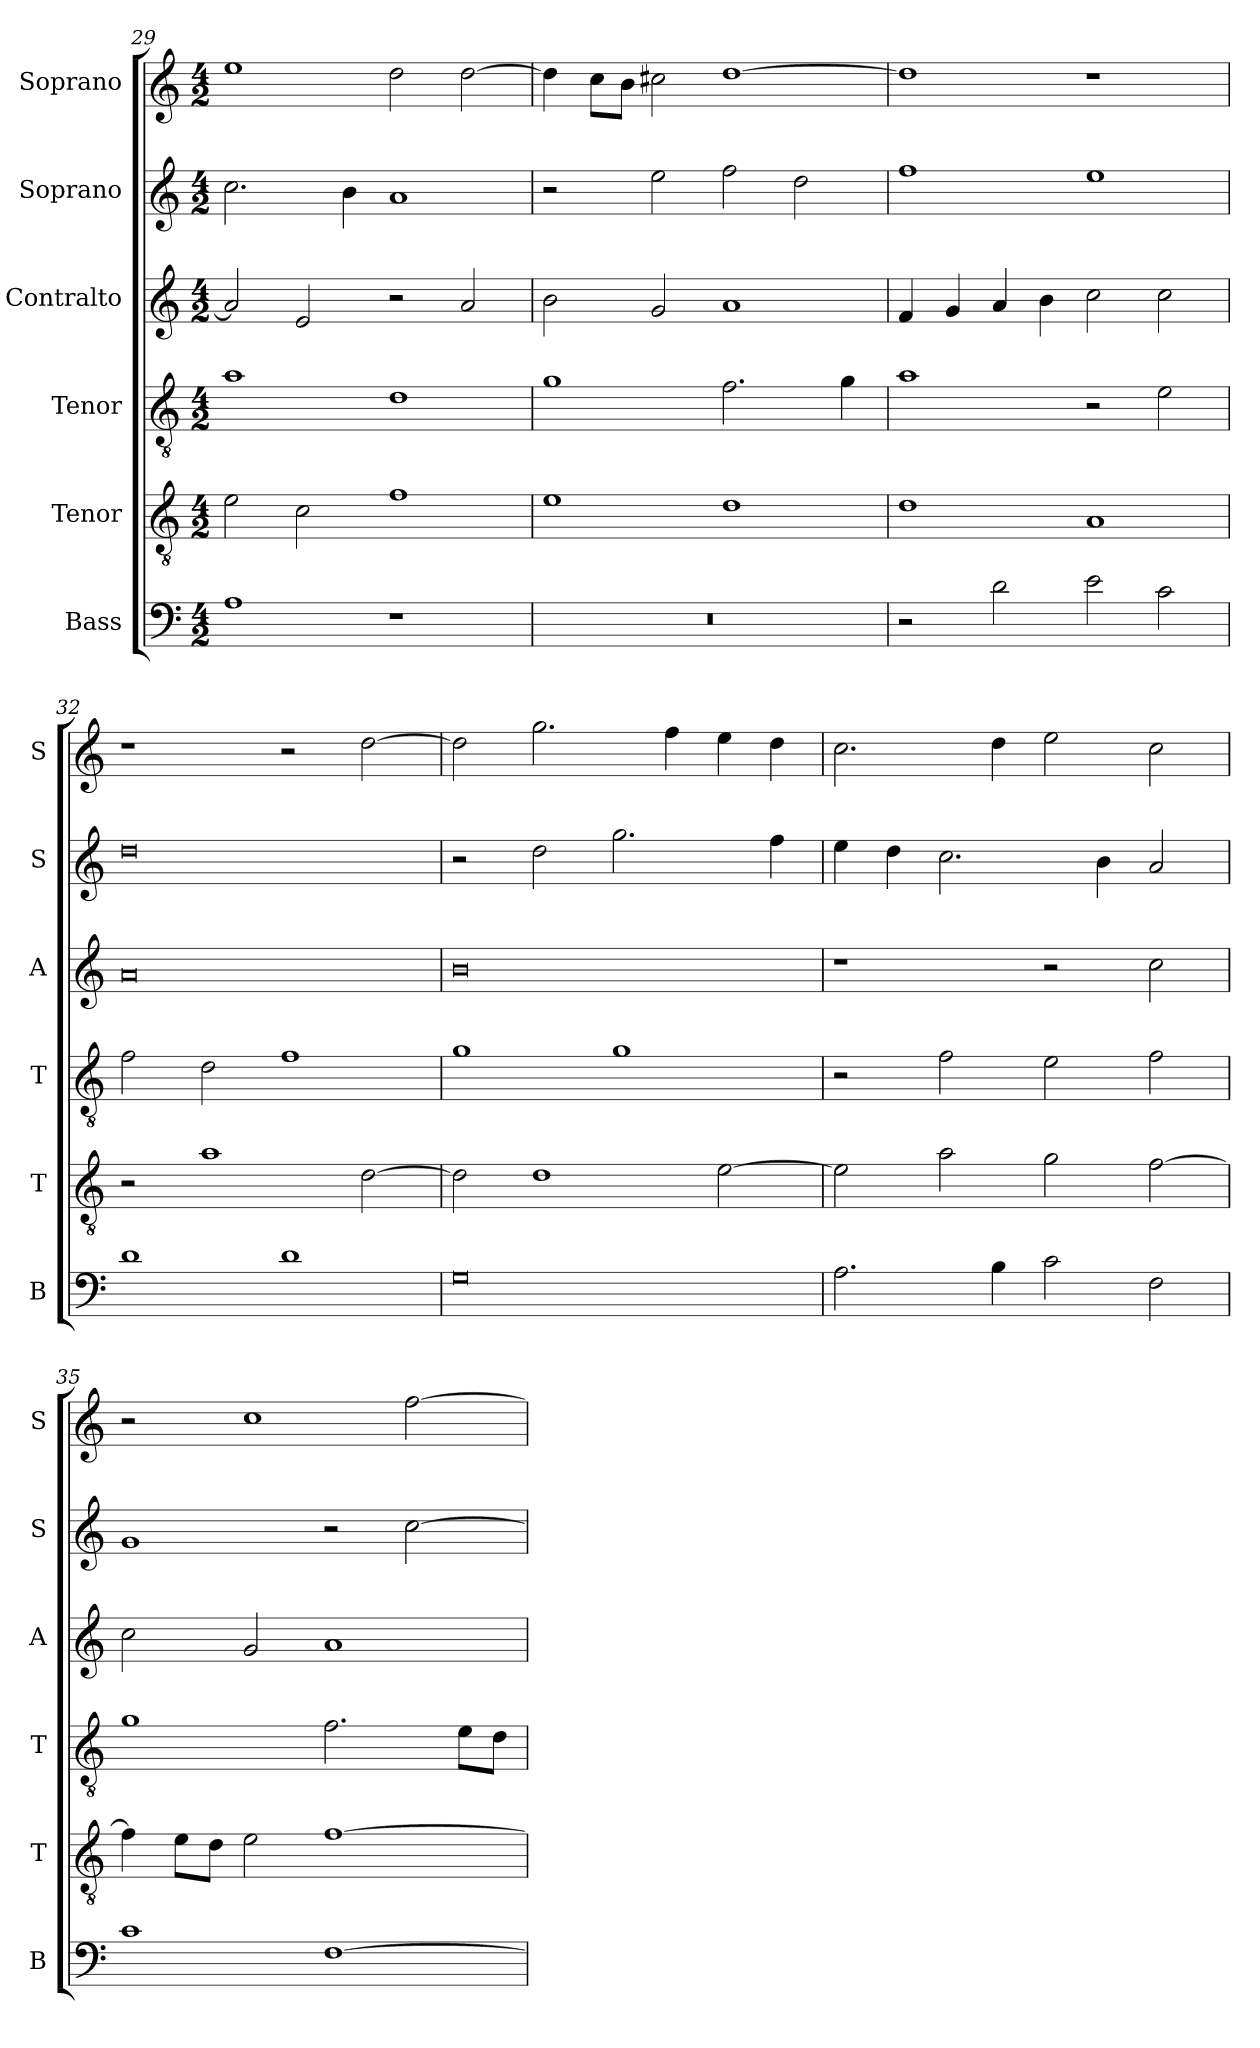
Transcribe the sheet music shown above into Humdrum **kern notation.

**kern	**kern	**kern	**kern	**kern	**kern
*part6	*part5	*part4	*part3	*part2	*part1
*staff6	*staff5	*staff4	*staff3	*staff2	*staff1
*I"Bass	*I"Tenor	*I"Tenor	*I"Contralto	*I"Soprano	*I"Soprano
*I'B	*I'T	*I'T	*I'A	*I'S	*I'S
*clefF4	*clefGv2	*clefGv2	*clefG2	*clefG2	*clefG2
*k[]	*k[]	*k[]	*k[]	*k[]	*k[]
*D:dor	*D:dor	*D:dor	*D:dor	*D:dor	*D:dor
*M4/2	*M4/2	*M4/2	*M4/2	*M4/2	*M4/2
=29	=29	=29	=29	=29	=29
1A	2e	1a	2a]	2.cc	1ee
.	2c	.	2e	.	.
.	.	.	.	4b	.
1r	1f	1d	2r	1a	2dd
.	.	.	2a	.	[2dd
=30	=30	=30	=30	=30	=30
0r	1e	1g	2b	2r	4dd]
.	.	.	.	.	8cc\L
.	.	.	.	.	8b\J
.	.	.	2g	2ee	2cc#X
.	1d	2.f	1a	2ff	[1dd
.	.	.	.	2dd	.
.	.	4g	.	.	.
=31	=31	=31	=31	=31	=31
2r	1d	1a	4f	1ff	1dd]
.	.	.	4g	.	.
2d	.	.	4a	.	.
.	.	.	4b	.	.
2e	1A	2r	2cc	1ee	1r
2c	.	2e	2cc	.	.
=32	=32	=32	=32	=32	=32
1d	2r	2f	0a	0dd	1r
.	1a	2d	.	.	.
1d	.	1f	.	.	2r
.	[2d	.	.	.	[2dd
=33	=33	=33	=33	=33	=33
0G	2d]	1g	0b	2r	2dd]
.	1d	.	.	2dd	2.gg
.	.	1g	.	2.gg	.
.	.	.	.	.	4ff
.	[2e	.	.	.	4ee
.	.	.	.	4ff	4dd
=34	=34	=34	=34	=34	=34
2.A	2e]	2r	1r	4ee	2.cc
.	.	.	.	4dd	.
.	2a	2f	.	2.cc	.
4B	.	.	.	.	4dd
2c	2g	2e	2r	.	2ee
.	.	.	.	4b	.
2F	[2f	2f	2cc	2a	2cc
=35	=35	=35	=35	=35	=35
1c	4f]	1g	2cc	1g	2r
.	8e\L	.	.	.	.
.	8d\J	.	.	.	.
.	2e	.	2g	.	1cc
[1F	[1f	2.f	1a	2r	.
.	.	.	.	[2cc	[2ff
.	.	8e\L	.	.	.
.	.	8d\J	.	.	.
=	=	=	=	=	=
*-	*-	*-	*-	*-	*-
